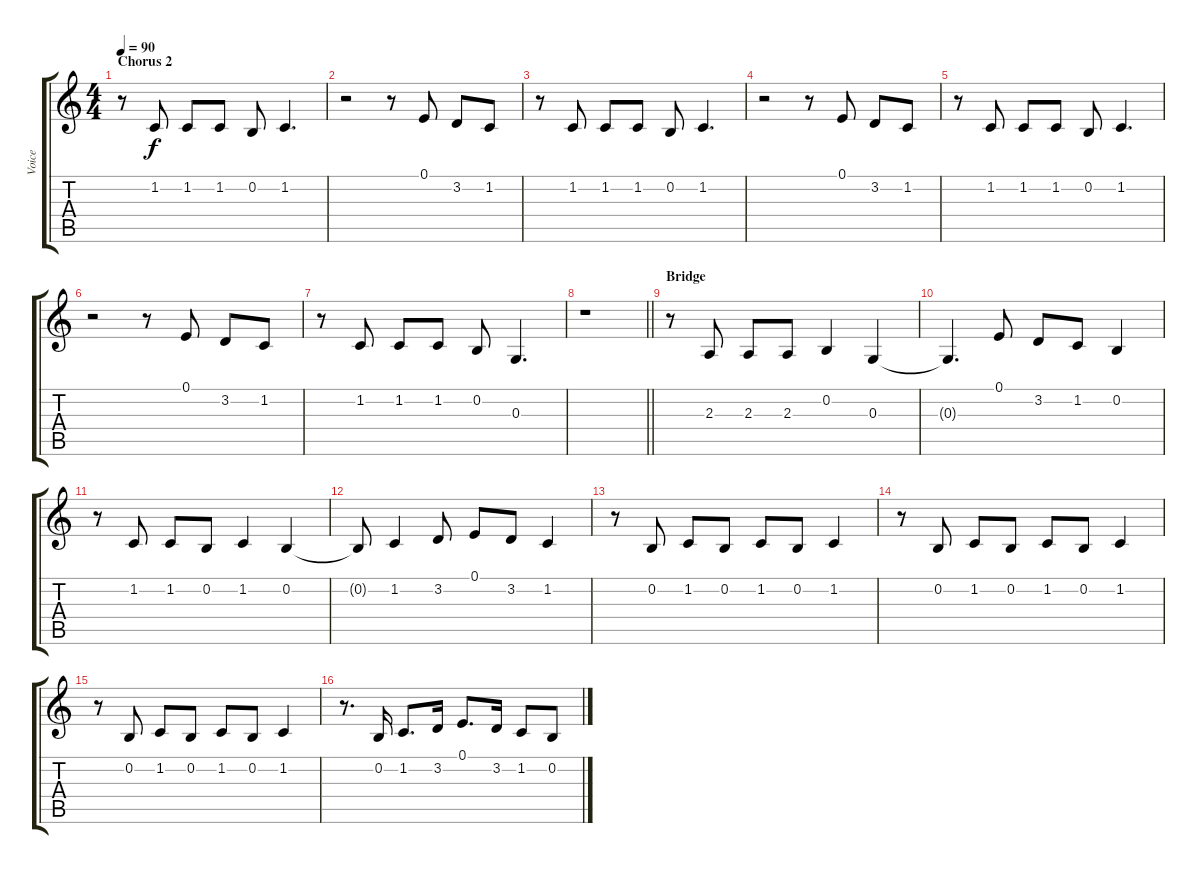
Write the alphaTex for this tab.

\track ("Voice" "Voice") {instrument sopranosax}
\staff {score tabs}
\tuning (E4 B3 G3 D3 A2 E2) {hide}
\ts (4 4)
\section ("" "Chorus 2")
\tempo 90
\clef g2
\ks c
r.8{dy f} 1.2.8 1.2.8 1.2.8 0.2.8 1.2.4{d} |
r.2 r.8 0.1.8 3.2.8 1.2.8 |
r.8 1.2.8 1.2.8 1.2.8 0.2.8 1.2.4{d} |
r.2 r.8 0.1.8 3.2.8 1.2.8 |
r.8 1.2.8 1.2.8 1.2.8 0.2.8 1.2.4{d} |
r.2 r.8 0.1.8 3.2.8 1.2.8 |
r.8 1.2.8 1.2.8 1.2.8 0.2.8 0.3.4{d} |
\barLineRight lightlight
r.1 |
\section ("" "Bridge")
r.8 2.3.8 2.3.8 2.3.8 0.2.4 0.3.4 |
0.3{t}.4{d} 0.1.8 3.2.8 1.2.8 0.2.4 |
r.8 1.2.8 1.2.8 0.2.8 1.2.4 0.2.4 |
0.2{t}.8 1.2.4 3.2.8 0.1.8 3.2.8 1.2.4 |
r.8 0.2.8 1.2.8 0.2.8 1.2.8 0.2.8 1.2.4 |
r.8 0.2.8 1.2.8 0.2.8 1.2.8 0.2.8 1.2.4 |
r.8 0.2.8 1.2.8 0.2.8 1.2.8 0.2.8 1.2.4 |
r.8{d} 0.2.16 1.2.8{d} 3.2.16 0.1.8{d} 3.2.16 1.2.8 0.2{sl}.8
